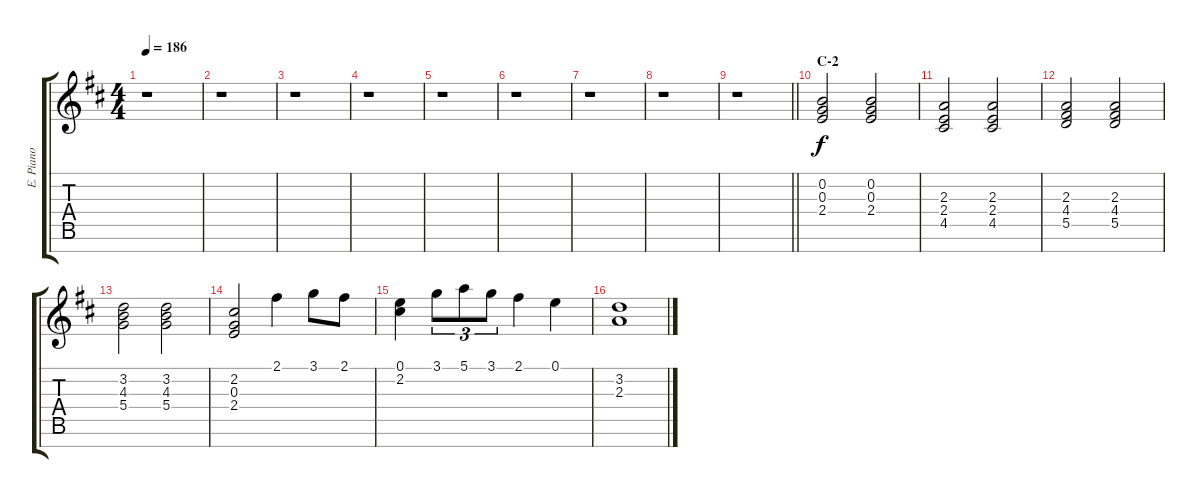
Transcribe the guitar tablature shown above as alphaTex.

\track ("E. Piano" "E. Piano") {instrument electricpiano1}
\staff {score tabs}
\tuning (E5 B4 G4 D4 A3 E3 B2) {hide}
\ts (4 4)
\tempo 186
\clef g2
\ks d
r.1{dy f} |
r.1 |
r.1 |
r.1 |
r.1 |
r.1 |
r.1 |
r.1 |
\barLineRight lightlight
r.1 |
\section ("" "C-2")
(0.2 0.3 2.4).2 (0.2 0.3 2.4).2 |
(2.3 2.4 4.5).2 (2.3 2.4 4.5).2 |
(2.3 4.4 5.5).2 (2.3 4.4 5.5).2 |
(3.2 4.3 5.4).2 (3.2 4.3 5.4).2 |
(2.2 0.3 2.4).2 2.1.4 3.1.8 2.1.8 |
(0.1 2.2).4 3.1.8{tu (3 2)} 5.1.8{tu (3 2)} 3.1.8{tu (3 2)} 2.1.4 0.1.4 |
(3.2 2.3).1
